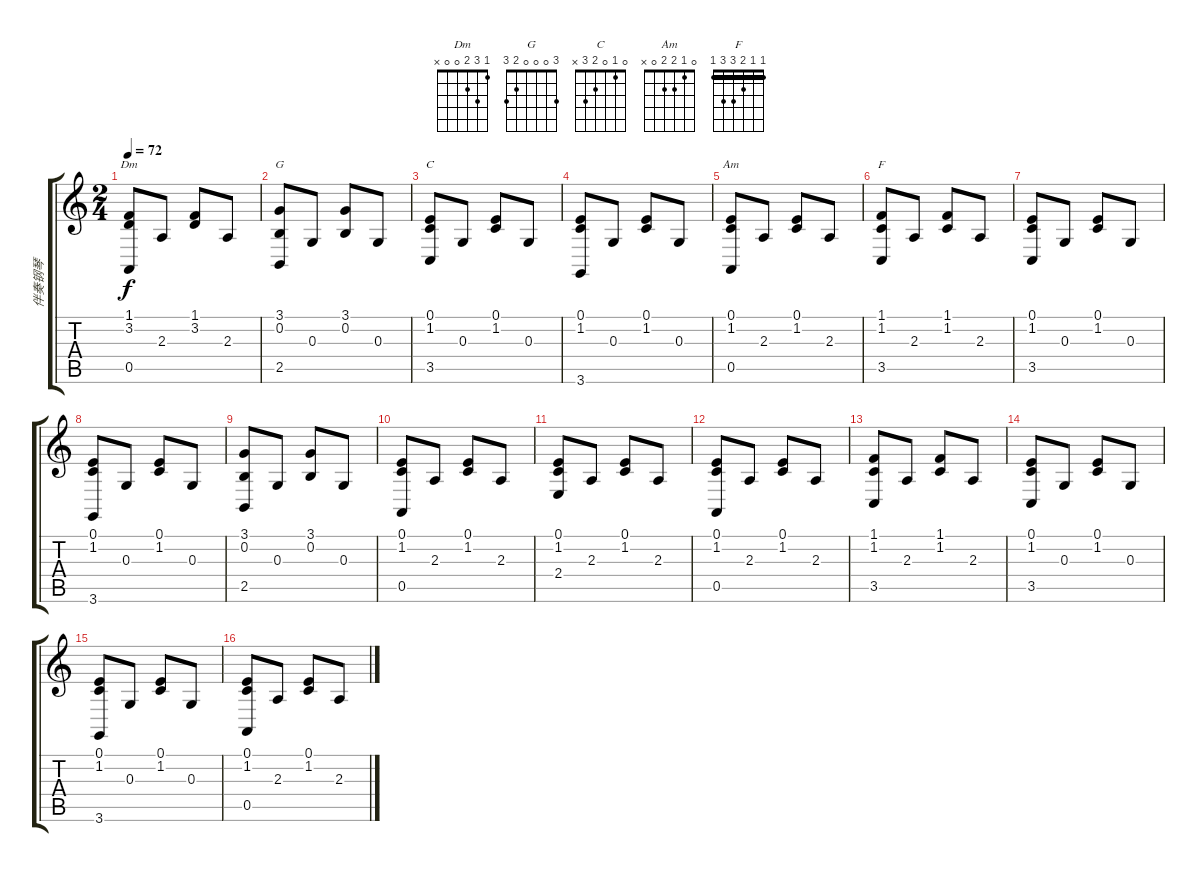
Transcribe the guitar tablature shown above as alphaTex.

\track ("伴奏钢琴" "伴奏钢琴") {instrument electricgrandpiano}
\staff {score tabs}
\tuning (E4 B3 G3 D3 A2 E2) {hide}
\chord ("Dm" 1 3 2 0 0 x)
\chord ("G" 3 0 0 0 2 3)
\chord ("C" 0 1 0 2 3 x)
\chord ("Am" 0 1 2 2 0 x)
\chord ("F" 1 1 2 3 3 1) {barre 1}
\ts (2 4)
\tempo 72
\clef g2
\ks c
(1.1 3.2 0.5).8{ch "Dm" dy f} 2.3.8 (1.1 3.2).8 2.3.8 |
(3.1 0.2 2.5).8{ch "G"} 0.3.8 (3.1 0.2).8 0.3.8 |
(0.1 1.2 3.5).8{ch "C"} 0.3.8 (0.1 1.2).8 0.3.8 |
(0.1 1.2 3.6).8 0.3.8 (0.1 1.2).8 0.3.8 |
(0.1 1.2 0.5).8{ch "Am"} 2.3.8 (0.1 1.2).8 2.3.8 |
(1.1 1.2 3.5).8{ch "F"} 2.3.8 (1.1 1.2).8 2.3.8 |
(0.1 1.2 3.5).8 0.3.8 (0.1 1.2).8 0.3.8 |
(0.1 1.2 3.6).8 0.3.8 (0.1 1.2).8 0.3.8 |
(3.1 0.2 2.5).8 0.3.8 (3.1 0.2).8 0.3.8 |
(0.1 1.2 0.5).8 2.3.8 (0.1 1.2).8 2.3.8 |
(0.1 1.2 2.4).8 2.3.8 (0.1 1.2).8 2.3.8 |
(0.1 1.2 0.5).8 2.3.8 (0.1 1.2).8 2.3.8 |
(1.1 1.2 3.5).8 2.3.8 (1.1 1.2).8 2.3.8 |
(0.1 1.2 3.5).8 0.3.8 (0.1 1.2).8 0.3.8 |
(0.1 1.2 3.6).8 0.3.8 (0.1 1.2).8 0.3.8 |
(0.1 1.2 0.5).8 2.3.8 (0.1 1.2).8 2.3.8
